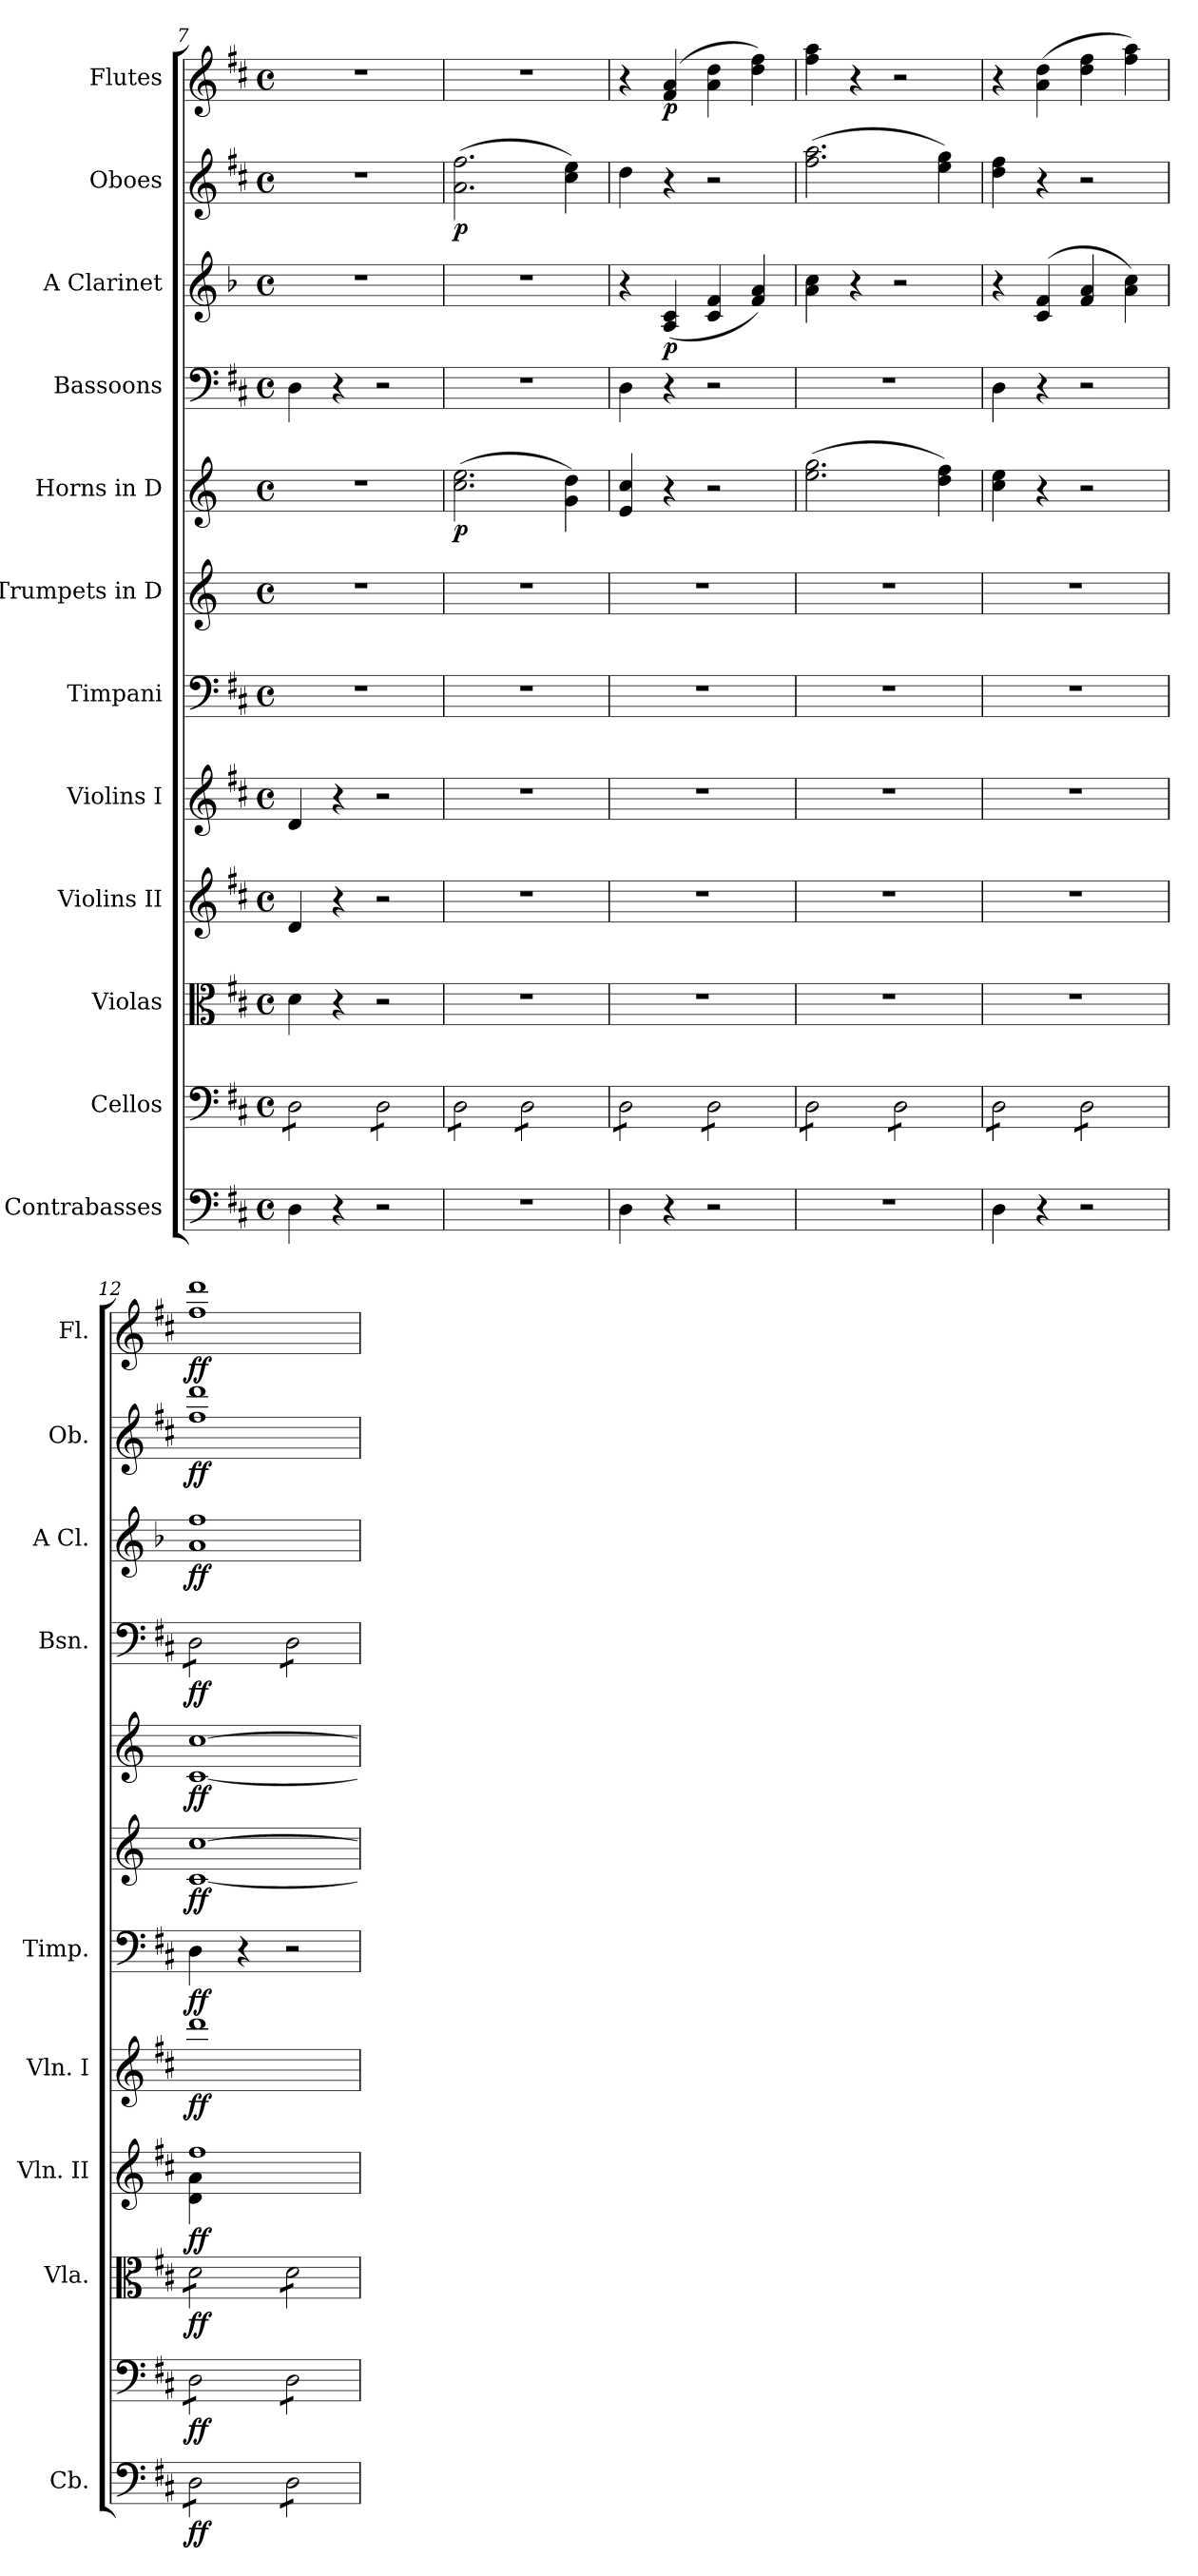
**kern	**dynam	**kern	**dynam	**kern	**dynam	**kern	**dynam	**kern	**dynam	**kern	**dynam	**kern	**dynam	**kern	**dynam	**kern	**dynam	**kern	**dynam	**kern	**dynam	**kern	**dynam
*part12	*part12	*part11	*part11	*part10	*part10	*part9	*part9	*part8	*part8	*part7	*part7	*part6	*part6	*part5	*part5	*part4	*part4	*part3	*part3	*part2	*part2	*part1	*part1
*staff12	*staff12	*staff11	*staff11	*staff10	*staff10	*staff9	*staff9	*staff8	*staff8	*staff7	*staff7	*staff6	*staff6	*staff5	*staff5	*staff4	*staff4	*staff3	*staff3	*staff2	*staff2	*staff1	*staff1
*I"Contrabasses	*	*I"Cellos	*	*I"Violas	*	*I"Violins II	*	*I"Violins I	*	*I"Timpani	*	*I"Trumpets in D	*	*I"Horns in D	*	*I"Bassoons	*	*I"A Clarinet	*	*I"Oboes	*	*I"Flutes	*
*I'Cb.	*	*	*	*I'Vla.	*	*I'Vln. II	*	*I'Vln. I	*	*I'Timp.	*	*	*	*	*	*I'Bsn.	*	*I'A Cl.	*	*I'Ob.	*	*I'Fl.	*
*clefF4	*	*clefF4	*	*clefC3	*	*clefG2	*	*clefG2	*	*clefF4	*	*clefG2	*	*clefG2	*	*clefF4	*	*clefG2	*	*clefG2	*	*clefG2	*
*ITrd7c12	*	*	*	*	*	*	*	*	*	*	*	*ITrd1c2	*	*ITrd4c7	*	*	*	*ITrd2c3	*	*	*	*	*
*k[f#c#]	*	*k[f#c#]	*	*k[f#c#]	*	*k[f#c#]	*	*k[f#c#]	*	*k[f#c#]	*	*k[b-e-]	*	*k[b-]	*	*k[f#c#]	*	*k[f#c#]	*	*k[f#c#]	*	*k[f#c#]	*
*M4/4	*	*M4/4	*	*M4/4	*	*M4/4	*	*M4/4	*	*M4/4	*	*M4/4	*	*M4/4	*	*M4/4	*	*M4/4	*	*M4/4	*	*M4/4	*
*met(c)	*	*met(c)	*	*met(c)	*	*met(c)	*	*met(c)	*	*met(c)	*	*met(c)	*	*met(c)	*	*met(c)	*	*met(c)	*	*met(c)	*	*met(c)	*
=7	=7	=7	=7	=7	=7	=7	=7	=7	=7	=7	=7	=7	=7	=7	=7	=7	=7	=7	=7	=7	=7	=7	=7
*	*	*tremolo	*	*	*	*	*	*	*	*	*	*	*	*	*	*	*	*	*	*	*	*	*
4DD\	.	8D\L	.	4d\	.	4d/	.	4d/	.	1r	.	1r	.	1r	.	4D\	.	1r	.	1r	.	1r	.
.	.	8D\	.	.	.	.	.	.	.	.	.	.	.	.	.	.	.	.	.	.	.	.	.
4r	.	8D\	.	4r	.	4r	.	4r	.	.	.	.	.	.	.	4r	.	.	.	.	.	.	.
.	.	8D\J	.	.	.	.	.	.	.	.	.	.	.	.	.	.	.	.	.	.	.	.	.
2r	.	8D\L	.	2r	.	2r	.	2r	.	.	.	.	.	.	.	2r	.	.	.	.	.	.	.
.	.	8D\	.	.	.	.	.	.	.	.	.	.	.	.	.	.	.	.	.	.	.	.	.
.	.	8D\	.	.	.	.	.	.	.	.	.	.	.	.	.	.	.	.	.	.	.	.	.
.	.	8D\J	.	.	.	.	.	.	.	.	.	.	.	.	.	.	.	.	.	.	.	.	.
!!LO:LB:g=z
=8	=8	=8	=8	=8	=8	=8	=8	=8	=8	=8	=8	=8	=8	=8	=8	=8	=8	=8	=8	=8	=8	=8	=8
!	!	!	!	!	!	!	!	!	!	!	!	!	!	!	!LO:DY:b	!	!	!	!	!	!LO:DY:b	!	!
1r	.	8D\L	.	1r	.	1r	.	1r	.	1r	.	1r	.	(>2.f\ 2.a\	p	1r	.	1r	.	(>2.a\ 2.ff#\	p	1r	.
.	.	8D\	.	.	.	.	.	.	.	.	.	.	.	.	.	.	.	.	.	.	.	.	.
.	.	8D\	.	.	.	.	.	.	.	.	.	.	.	.	.	.	.	.	.	.	.	.	.
.	.	8D\J	.	.	.	.	.	.	.	.	.	.	.	.	.	.	.	.	.	.	.	.	.
.	.	8D\L	.	.	.	.	.	.	.	.	.	.	.	.	.	.	.	.	.	.	.	.	.
.	.	8D\	.	.	.	.	.	.	.	.	.	.	.	.	.	.	.	.	.	.	.	.	.
.	.	8D\	.	.	.	.	.	.	.	.	.	.	.	4c\ 4g\)	.	.	.	.	.	4cc#\ 4ee\)	.	.	.
.	.	8D\J	.	.	.	.	.	.	.	.	.	.	.	.	.	.	.	.	.	.	.	.	.
=9	=9	=9	=9	=9	=9	=9	=9	=9	=9	=9	=9	=9	=9	=9	=9	=9	=9	=9	=9	=9	=9	=9	=9
4DD\	.	8D\L	.	1r	.	1r	.	1r	.	1r	.	1r	.	4A/ 4f/	.	4D\	.	4r	.	4dd\	.	4r	.
.	.	8D\	.	.	.	.	.	.	.	.	.	.	.	.	.	.	.	.	.	.	.	.	.
!	!	!	!	!	!	!	!	!	!	!	!	!	!	!	!	!	!	!	!LO:DY:b	!	!	!	!LO:DY:b
4r	.	8D\	.	.	.	.	.	.	.	.	.	.	.	4r	.	4r	.	(<4F#/ 4A/	p	4r	.	(>4f#/ 4a/	p
.	.	8D\J	.	.	.	.	.	.	.	.	.	.	.	.	.	.	.	.	.	.	.	.	.
2r	.	8D\L	.	.	.	.	.	.	.	.	.	.	.	2r	.	2r	.	4A/ 4d/	.	2r	.	4a\ 4dd\	.
.	.	8D\	.	.	.	.	.	.	.	.	.	.	.	.	.	.	.	.	.	.	.	.	.
.	.	8D\	.	.	.	.	.	.	.	.	.	.	.	.	.	.	.	4d/ 4f#/)	.	.	.	4dd\ 4ff#\)	.
.	.	8D\J	.	.	.	.	.	.	.	.	.	.	.	.	.	.	.	.	.	.	.	.	.
=10	=10	=10	=10	=10	=10	=10	=10	=10	=10	=10	=10	=10	=10	=10	=10	=10	=10	=10	=10	=10	=10	=10	=10
1r	.	8D\L	.	1r	.	1r	.	1r	.	1r	.	1r	.	(>2.a\ 2.cc\	.	1r	.	4f#\ 4a\	.	(>2.ff#\ 2.aa\	.	4ff#\ 4aa\	.
.	.	8D\	.	.	.	.	.	.	.	.	.	.	.	.	.	.	.	.	.	.	.	.	.
.	.	8D\	.	.	.	.	.	.	.	.	.	.	.	.	.	.	.	4r	.	.	.	4r	.
.	.	8D\J	.	.	.	.	.	.	.	.	.	.	.	.	.	.	.	.	.	.	.	.	.
.	.	8D\L	.	.	.	.	.	.	.	.	.	.	.	.	.	.	.	2r	.	.	.	2r	.
.	.	8D\	.	.	.	.	.	.	.	.	.	.	.	.	.	.	.	.	.	.	.	.	.
.	.	8D\	.	.	.	.	.	.	.	.	.	.	.	4g\ 4b-\)	.	.	.	.	.	4ee\ 4gg\)	.	.	.
.	.	8D\J	.	.	.	.	.	.	.	.	.	.	.	.	.	.	.	.	.	.	.	.	.
=11	=11	=11	=11	=11	=11	=11	=11	=11	=11	=11	=11	=11	=11	=11	=11	=11	=11	=11	=11	=11	=11	=11	=11
4DD\	.	8D\L	.	1r	.	1r	.	1r	.	1r	.	1r	.	4f\ 4a\	.	4D\	.	4r	.	4dd\ 4ff#\	.	4r	.
.	.	8D\	.	.	.	.	.	.	.	.	.	.	.	.	.	.	.	.	.	.	.	.	.
4r	.	8D\	.	.	.	.	.	.	.	.	.	.	.	4r	.	4r	.	(<4A/ 4d/	.	4r	.	(>4a\ 4dd\	.
.	.	8D\J	.	.	.	.	.	.	.	.	.	.	.	.	.	.	.	.	.	.	.	.	.
2r	.	8D\L	.	.	.	.	.	.	.	.	.	.	.	2r	.	2r	.	4d/ 4f#/	.	2r	.	4dd\ 4ff#\	.
.	.	8D\	.	.	.	.	.	.	.	.	.	.	.	.	.	.	.	.	.	.	.	.	.
.	.	8D\	.	.	.	.	.	.	.	.	.	.	.	.	.	.	.	4f#\ 4a\)	.	.	.	4ff#\ 4aa\)	.
.	.	8D\J	.	.	.	.	.	.	.	.	.	.	.	.	.	.	.	.	.	.	.	.	.
!!LO:PB:g=z
=12	=12	=12	=12	=12	=12	=12	=12	=12	=12	=12	=12	=12	=12	=12	=12	=12	=12	=12	=12	=12	=12	=12	=12
*	*	*	*	*	*	*^	*	*	*	*	*	*	*	*	*	*	*	*	*	*	*	*	*
!	!LO:DY:b	!	!LO:DY:b	!	!LO:DY:b	!	!	!LO:DY:b	!	!LO:DY:b	!	!LO:DY:b	!	!LO:DY:b	!	!LO:DY:b	!	!LO:DY:b	!	!LO:DY:b	!	!LO:DY:b	!	!LO:DY:b
*tremolo	*	*	*	*	*	*	*	*	*	*	*	*	*	*	*	*	*	*	*	*	*	*	*	*
*	*	*	*	*tremolo	*	*	*	*	*	*	*	*	*	*	*	*	*	*	*	*	*	*	*	*
*	*	*	*	*	*	*	*	*	*	*	*	*	*	*	*	*	*tremolo	*	*	*	*	*	*	*
8DD\L	ff	8D\L	ff	8d\L	ff	1ff#	4d\ 4a\	ff	1ddd	ff	4D\	ff	[1B- [1b-	ff	[1F [1f	ff	8D\L	ff	1f# 1dd	ff	1ff# 1ddd	ff	1ff# 1ddd	ff
8DD\	.	8D\	.	8d\	.	.	.	.	.	.	.	.	.	.	.	.	8D\	.	.	.	.	.	.	.
8DD\	.	8D\	.	8d\	.	.	2.ryy	.	.	.	4r	.	.	.	.	.	8D\	.	.	.	.	.	.	.
8DD\J	.	8D\J	.	8d\J	.	.	.	.	.	.	.	.	.	.	.	.	8D\J	.	.	.	.	.	.	.
8DD\L	.	8D\L	.	8d\L	.	.	.	.	.	.	2r	.	.	.	.	.	8D\L	.	.	.	.	.	.	.
8DD\	.	8D\	.	8d\	.	.	.	.	.	.	.	.	.	.	.	.	8D\	.	.	.	.	.	.	.
8DD\	.	8D\	.	8d\	.	.	.	.	.	.	.	.	.	.	.	.	8D\	.	.	.	.	.	.	.
8DD\J	.	8D\J	.	8d\J	.	.	.	.	.	.	.	.	.	.	.	.	8D\J	.	.	.	.	.	.	.
*	*	*	*	*	*	*	*	*	*	*	*	*	*	*	*	*	*Xtremolo	*	*	*	*	*	*	*
*	*	*	*	*Xtremolo	*	*	*	*	*	*	*	*	*	*	*	*	*	*	*	*	*	*	*	*
*	*	*Xtremolo	*	*	*	*	*	*	*	*	*	*	*	*	*	*	*	*	*	*	*	*	*	*
*Xtremolo	*	*	*	*	*	*	*	*	*	*	*	*	*	*	*	*	*	*	*	*	*	*	*	*
*	*	*	*	*	*	*v	*v	*	*	*	*	*	*	*	*	*	*	*	*	*	*	*	*	*
=	=	=	=	=	=	=	=	=	=	=	=	=	=	=	=	=	=	=	=	=	=	=	=
*-	*-	*-	*-	*-	*-	*-	*-	*-	*-	*-	*-	*-	*-	*-	*-	*-	*-	*-	*-	*-	*-	*-	*-
